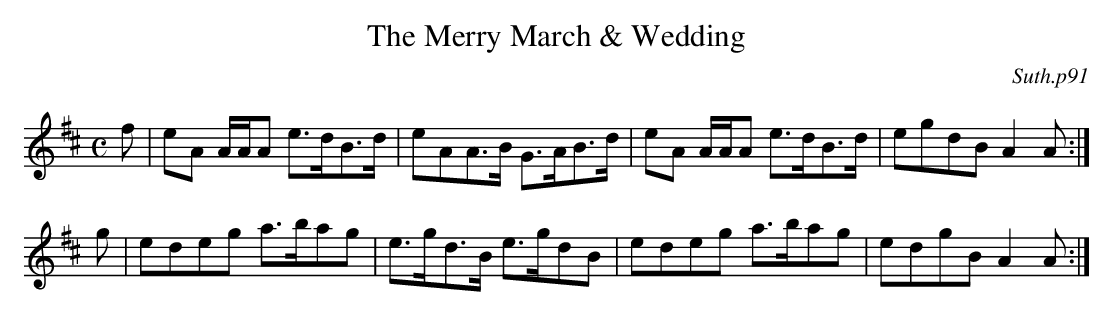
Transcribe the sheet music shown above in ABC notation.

X:1
T:The Merry March & Wedding
C:Suth.p91
M:C
L:1/8
K:D
f|eA A/A/A e>dB>d|eAA>B G>AB>d|eA A/A/A e>dB>d|egdB A2A:|
g|edeg a>bag|e>gd>B e>gdB|edeg a>bag|edgB A2A:|
